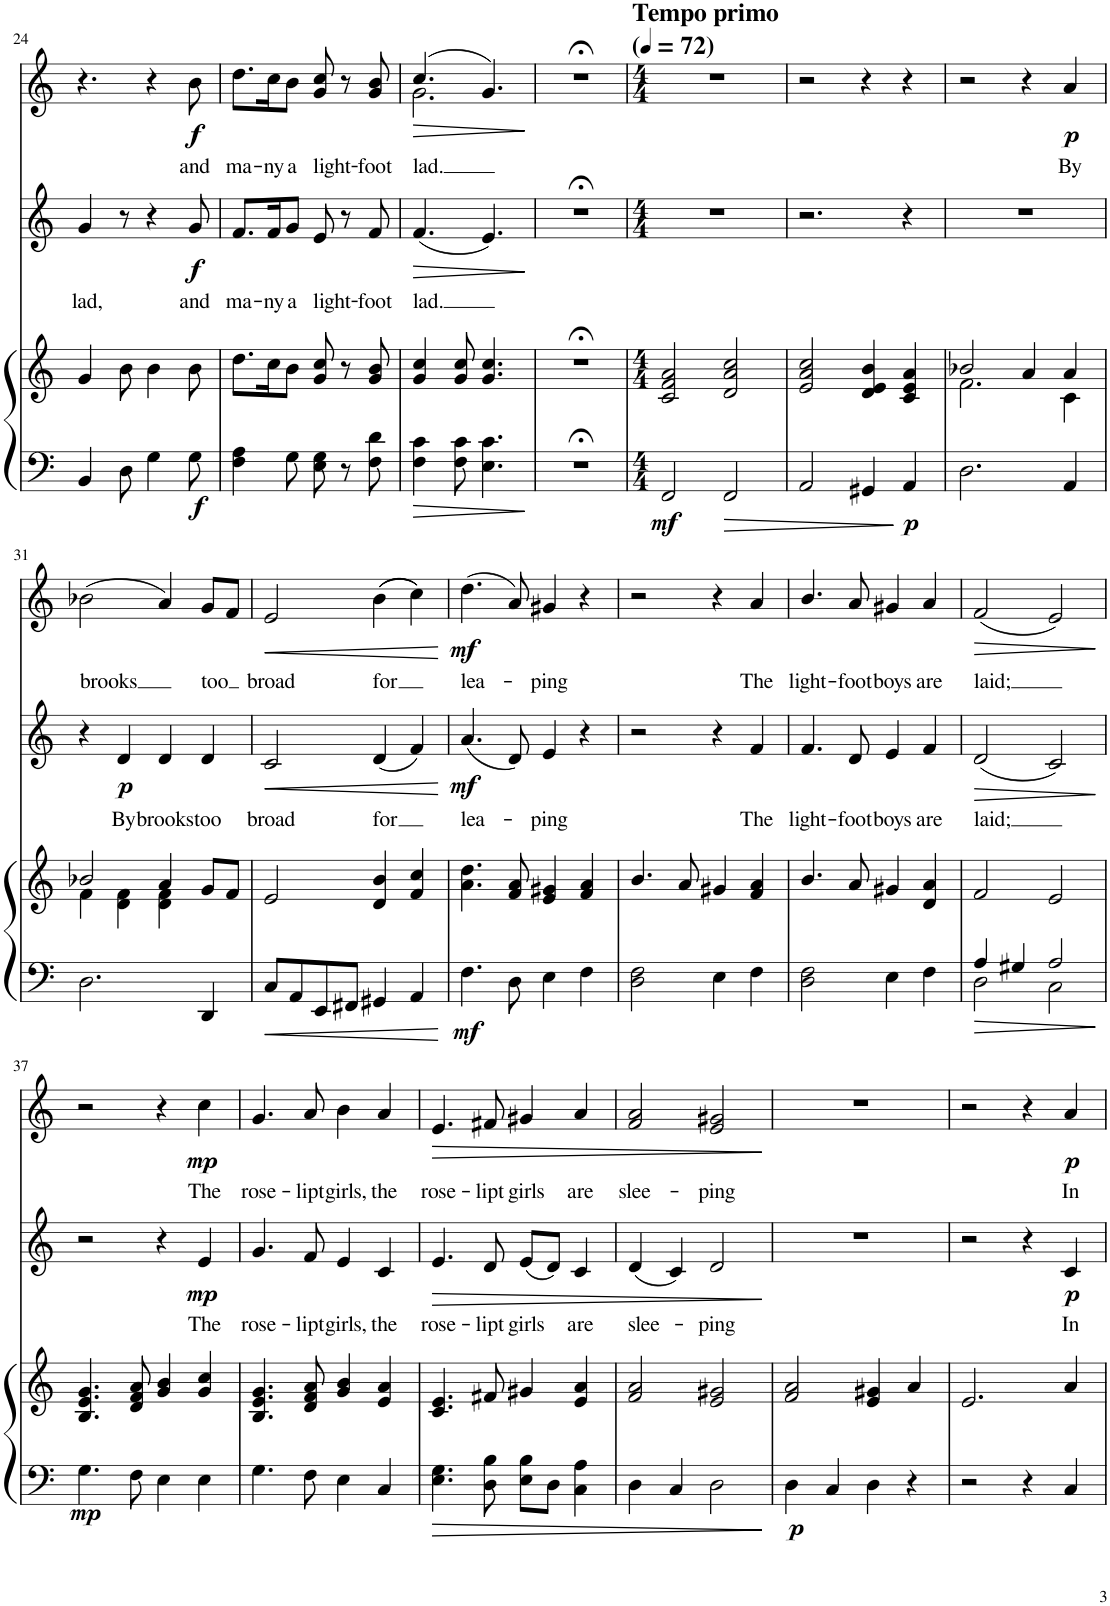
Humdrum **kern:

**kern	**kern	**dynam	**kern	**text	**dynam	**kern	**text	**dynam
*part3	*part3	*part3	*part2	*part2	*part2	*part1	*part1	*part1
*staff4	*staff3	*staff3/4	*staff2	*staff2	*staff2	*staff1	*staff1	*staff1
*I"Piano	*	*	*I"Low	*	*	*I"High	*	*
*I'Pno	*	*	*	*	*	*	*	*
!!LO:PB:g=z
*clefF4	*clefG2	*	*clefG2	*	*	*clefG2	*	*
*k[]	*k[]	*	*k[]	*	*	*k[]	*	*
*M6/8	*M6/8	*	*M6/8	*	*	*M6/8	*	*
=24	=24	=24	=24	=24	=24	=24	=24	=24
!	!	!	!	!LO:LY:b	!	!	!	!
4BB/	4g/	.	4g/	lad,	.	4.r	.	.
8D\	8b\	.	8r	.	.	.	.	.
4G\	4b\	.	4r	.	.	4r	.	.
!	!	!LO:DY:b=2	!	!LO:LY:b	!LO:DY:b	!	!LO:LY:b	!LO:DY:b
8G\	8b\	f	8g/	and	f	8b\	and	f
=25	=25	=25	=25	=25	=25	=25	=25	=25
!	!	!	!	!LO:LY:b	!	!	!LO:LY:b	!
4F\ 4A\	8.dd\L	.	8.f/L	ma-	.	8.dd\L	ma-	.
!	!	!	!	!LO:LY:b	!	!	!LO:LY:b	!
.	16cc\K	.	16f/K	-ny	.	16cc\K	-ny	.
!	!	!	!	!LO:LY:b	!	!	!LO:LY:b	!
8G\	8b\J	.	8g/J	a	.	8b\J	a	.
!	!	!	!	!LO:LY:b	!	!	!LO:LY:b	!
8E\ 8G\	8g/ 8cc/	.	8e/	light-	.	8g/ 8cc/	light-	.
8r	8r	.	8r	.	.	8r	.	.
!	!	!	!	!LO:LY:b	!	!	!LO:LY:b	!
8F\ 8d\	8g/ 8b/	.	8f/	-foot	.	8g/ 8b/	-foot	.
=26	=26	=26	=26	=26	=26	=26	=26	=26
!	!	!	!	!LO:LY:b	!LO:HP:b	!	!LO:LY:b	!LO:HP:b
*	*	*	*	*	*	*^	*	*
4F\ 4c\	4g/ 4cc/	.	(4.f/	lad.	>	(4.cc/	2.g\	lad.	>
8F\ 8c\	8g/ 8cc/	.	.	.	.	.	.	.	.
4.E\ 4.c\	4.g/ 4.cc/	.	4.e/)	.	.	4.g/)	.	.	.
*	*	*	*	*	*	*v	*v	*	*
.	.	.	.	.	]	.	.	]
=27	=27	=27	=27	=27	=27	=27	=27	=27
2.r;<	2.r;<	.	2.r;<	.	.	2.r;<	.	.
=28	=28	=28	=28	=28	=28	=28	=28	=28
*M4/4	*M4/4	*	*M4/4	*	*	*M4/4	*	*
*	*	*	*	*	*	*MM72	*	*
!	!	!	!	!	!	!LO:TX:a:B:t=Tempo primo	!	!
!	!	!LO:DY:b=2	!	!	!	!	!	!
2FF/	2c/ 2f/ 2a/	mf	1r	.	.	1r	.	.
2FF/	2d/ 2a/ 2cc/	.	.	.	.	.	.	.
=29	=29	=29	=29	=29	=29	=29	=29	=29
2AA/	2e/ 2a/ 2cc/	.	2.r	.	.	2r	.	.
4GG#X/	4d/ 4e/ 4b/	.	.	.	.	4r	.	.
!	!	!LO:DY:b=2	!	!	!	!	!	!
4AA/	4c/ 4e/ 4a/	p	4r	.	.	4r	.	.
=30	=30	=30	=30	=30	=30	=30	=30	=30
*	*^	*	*	*	*	*	*	*
2.D\	2b-X/	2.f\	.	1r	.	.	2r	.	.
.	4a/	.	.	.	.	.	4r	.	.
!	!	!	!	!	!	!	!	!LO:LY:b	!LO:DY:b
4AA/	4a/	4c\	.	.	.	.	4a/	By	p
!!LO:LB:g=z
=31	=31	=31	=31	=31	=31	=31	=31	=31	=31
!	!	!	!	!	!	!	!	!LO:LY:b	!
2.D\	2b-X/	4f\	.	4r	.	.	(2b-X\	brooks	.
!	!	!	!	!	!LO:LY:b	!LO:DY:b	!	!	!
.	.	4d\ 4f\	.	4d/	By	p	.	.	.
!	!	!	!	!	!LO:LY:b	!	!	!	!
.	4a/	4d\ 4f\	.	4d/	brooks	.	4a/)	.	.
!	!	!	!	!	!LO:LY:b	!	!	!LO:LY:b	!
4DD/	8g/L	4ryy	.	4d/	too	.	8g/L	too	.
.	8f/J	.	.	.	.	.	8f/J	.	.
*	*v	*v	*	*	*	*	*	*	*
=32	=32	=32	=32	=32	=32	=32	=32	=32
!	!	!	!	!LO:LY:b	!LO:HP:b	!	!LO:LY:b	!LO:HP:b
8C/L	2e/	.	2c/	broad	<	2e/	broad	<
8AA/	.	.	.	.	.	.	.	.
8EE/	.	.	.	.	.	.	.	.
8FF#X/J	.	.	.	.	.	.	.	.
!	!	!	!	!LO:LY:b	!	!	!LO:LY:b	!
4GG#X/	4d/ 4b/	.	(4d/	for	.	((4b\	for	.
4AA/	4f/ 4cc/	.	4f/)	.	.	4cc\))	.	.
.	.	.	.	.	[	.	.	[
=33	=33	=33	=33	=33	=33	=33	=33	=33
!	!	!LO:DY:b=2	!	!LO:LY:b	!LO:DY:b	!	!LO:LY:b	!LO:DY:b
4.F\	4.a\ 4.dd\	mf	(4.a/	lea-	mf	(4.dd\	lea-	mf
8D\	8f/ 8a/	.	8d/)	.	.	8a/)	.	.
!	!	!	!	!LO:LY:b	!	!	!LO:LY:b	!
4E\	4e/ 4g#X/	.	4e/	-ping	.	4g#X/	-ping	.
4F\	4f/ 4a/	.	4r	.	.	4r	.	.
=34	=34	=34	=34	=34	=34	=34	=34	=34
2D\ 2F\	4.b/	.	2r	.	.	2r	.	.
.	8a/	.	.	.	.	.	.	.
4E\	4g#X/	.	4r	.	.	4r	.	.
!	!	!	!	!LO:LY:b	!	!	!LO:LY:b	!
4F\	4f/ 4a/	.	4f/	The	.	4a/	The	.
=35	=35	=35	=35	=35	=35	=35	=35	=35
!	!	!	!	!LO:LY:b	!	!	!LO:LY:b	!
2D\ 2F\	4.b/	.	4.f/	light-	.	4.b/	light-	.
!	!	!	!	!LO:LY:b	!	!	!LO:LY:b	!
.	8a/	.	8d/	-foot	.	8a/	-foot	.
!	!	!	!	!LO:LY:b	!	!	!LO:LY:b	!
4E\	4g#X/	.	4e/	boys	.	4g#X/	boys	.
!	!	!	!	!LO:LY:b	!	!	!LO:LY:b	!
4F\	4d/ 4a/	.	4f/	are	.	4a/	are	.
=36	=36	=36	=36	=36	=36	=36	=36	=36
*^	*	*	*	*	*	*	*	*
!	!	!	!	!	!LO:LY:b	!LO:HP:b	!	!LO:LY:b	!LO:HP:b
4A/	2D\	2f/	.	(2d/	laid;	>	(2f/	laid;	>
4G#X/	.	.	.	.	.	.	.	.	.
2A/	2C\	2e/	.	2c/)	.	.	2e/)	.	.
*v	*v	*	*	*	*	*	*	*	*
.	.	.	.	.	]	.	.	]
!!LO:LB:g=z
=37	=37	=37	=37	=37	=37	=37	=37	=37
!	!	!LO:DY:b=2	!	!	!	!	!	!
4.G\	4.B/ 4.e/ 4.g/	mp	2r	.	.	2r	.	.
8F\	8d/ 8f/ 8a/	.	.	.	.	.	.	.
4E\	4g/ 4b/	.	4r	.	.	4r	.	.
!	!	!	!	!LO:LY:b	!LO:DY:b	!	!LO:LY:b	!LO:DY:b
4E\	4g/ 4cc/	.	4e/	The	mp	4cc\	The	mp
=38	=38	=38	=38	=38	=38	=38	=38	=38
!	!	!	!	!LO:LY:b	!	!	!LO:LY:b	!
4.G\	4.B/ 4.e/ 4.g/	.	4.g/	rose-	.	4.g/	rose-	.
!	!	!	!	!LO:LY:b	!	!	!LO:LY:b	!
8F\	8d/ 8f/ 8a/	.	8f/	-lipt	.	8a/	-lipt	.
!	!	!	!	!LO:LY:b	!	!	!LO:LY:b	!
4E\	4g/ 4b/	.	4e/	girls,	.	4b\	girls,	.
!	!	!	!	!LO:LY:b	!	!	!LO:LY:b	!
4C/	4e/ 4a/	.	4c/	the	.	4a/	the	.
=39	=39	=39	=39	=39	=39	=39	=39	=39
!	!	!	!	!LO:LY:b	!LO:HP:b	!	!LO:LY:b	!LO:HP:b
4.E\ 4.G\	4.c/ 4.e/	.	4.e/	rose-	>	4.e/	rose-	>
!	!	!	!	!LO:LY:b	!	!	!LO:LY:b	!
8D\ 8B\	8f#X/	.	8d/	-lipt	.	8f#X/	-lipt	.
!	!	!	!	!LO:LY:b	!	!	!LO:LY:b	!
8E\ 8B\L	4g#X/	.	(8e/L	girls	.	4g#X/	girls	.
8D\J	.	.	8d/J)	.	.	.	.	.
!	!	!	!	!LO:LY:b	!	!	!LO:LY:b	!
4C\ 4A\	4e/ 4a/	.	4c/	are	.	4a/	are	.
=40	=40	=40	=40	=40	=40	=40	=40	=40
!	!	!	!	!LO:LY:b	!	!	!LO:LY:b	!
4D\	2f/ 2a/	.	(4d/	slee-	.	2f/ 2a/	slee-	.
4C/	.	.	4c/)	.	.	.	.	.
!	!	!	!	!LO:LY:b	!	!	!LO:LY:b	!
2D\	2e/ 2g#X/	.	2d/	-ping	.	2e/ 2g#X/	-ping	.
.	.	.	.	.	]	.	.	]
=41	=41	=41	=41	=41	=41	=41	=41	=41
!	!	!LO:DY:b=2	!	!	!	!	!	!
4D\	2f/ 2a/	p	1r	.	.	1r	.	.
4C/	.	.	.	.	.	.	.	.
4D\	4e/ 4g#X/	.	.	.	.	.	.	.
4r	4a/	.	.	.	.	.	.	.
=42	=42	=42	=42	=42	=42	=42	=42	=42
2r	2.e/	.	2r	.	.	2r	.	.
4r	.	.	4r	.	.	4r	.	.
!	!	!	!	!LO:LY:b	!LO:DY:b	!	!LO:LY:b	!LO:DY:b
4C/	4a/	.	4c/	In	p	4a/	In	p
=	=	=	=	=	=	=	=	=
*-	*-	*-	*-	*-	*-	*-	*-	*-
